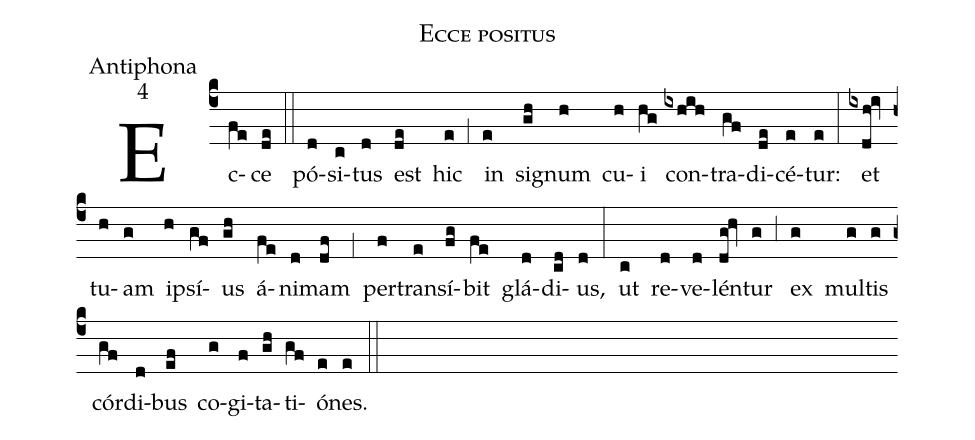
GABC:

name:Ecce positus;
office-part:Antiphona;
mode:4;
%%
(c4) Ec(fe)ce(de) (::)
pó(d)si(c)tus(d) est(de) hic(e) (,1) in(e) si(gh)gnum(h) cu(h)i(hg) con(ixhih)tra(gf)di(de)cé(e)tur:(e) (:)
et(ixdh!iv) tu(h)am(g) i(h)psí(gf)us(gh) á(fe)ni(d)mam(df) (,1) per(f)tran(e)sí(fg)bit(fe) glá(d)di(cd)us,(d) (:)
ut(c) re(d)ve(d)lén(dg!hv)tur(g) (,3) ex(g) mul(g)tis(g) cór(gf)di(d)bus(ef) co(g)gi(f)ta(gh)ti(gf)ó(e)nes.(e) (::)
